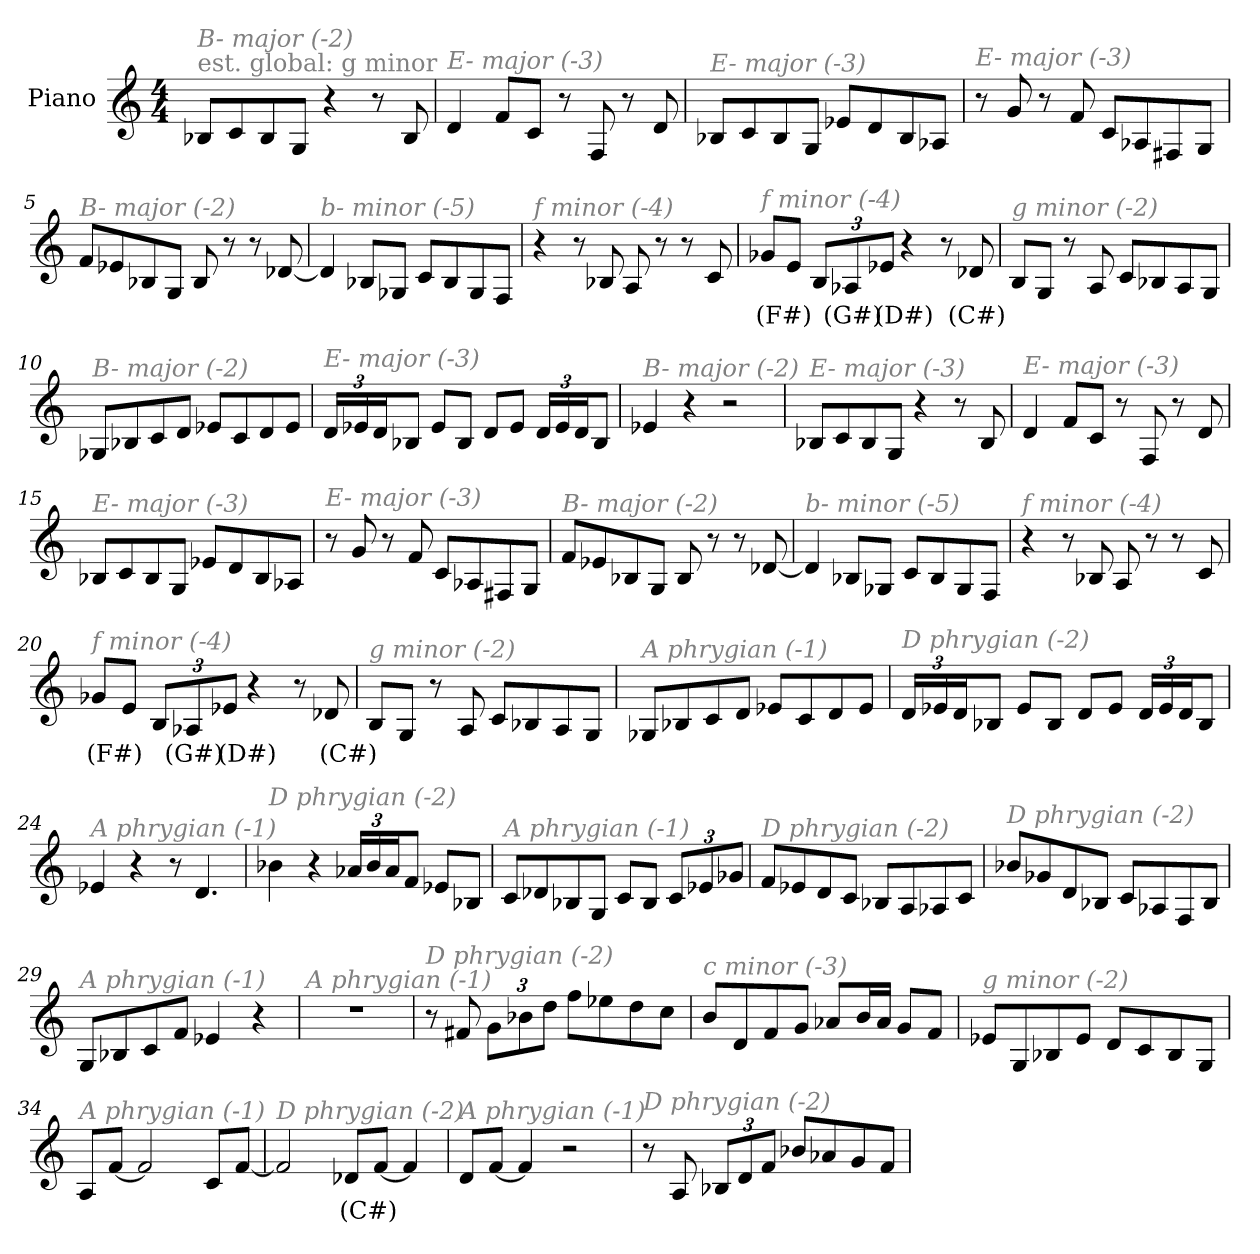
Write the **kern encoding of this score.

**kern	**text
*part1	*part1
*staff1	*staff1
*I"Piano	*
*I'Pno	*
*clefG2	*
*k[]	*
*M4/4	*
*MM240	*
=1	=1
!LO:TX:a:color=#808080:t=est. global&colon; g minor	!
!LO:TX:i:color=#808080:t=B- major (-2)	!
8B-X/L	.
8c/	.
8B-/	.
8G/J	.
4r	.
8r	.
8B-/	.
=2	=2
!LO:TX:i:color=#808080:t=E- major (-3)	!
4d/	.
8f/L	.
8c/J	.
8r	.
8F/	.
8r	.
8d/	.
=3	=3
!LO:TX:i:color=#808080:t=E- major (-3)	!
8B-X/L	.
8c/	.
8B-/	.
8G/J	.
8e-X/L	.
8d/	.
8B-/	.
8A-X/J	.
=4	=4
!LO:TX:i:color=#808080:t=E- major (-3)	!
8r	.
8g/	.
8r	.
8f/	.
8c/L	.
8A-X/	.
8F#X/	.
8G/J	.
!!LO:LB:g=z
=5	=5
!LO:TX:i:color=#808080:t=B- major (-2)	!
8f/L	.
8e-X/	.
8B-X/	.
8G/J	.
8B-/	.
8r	.
8r	.
[8d-X/	.
=6	=6
!LO:TX:i:color=#808080:t=b- minor (-5)	!
4d-/]	.
8B-X/L	.
8G-X/J	.
8c/L	.
8B-/	.
8G-/	.
8F/J	.
=7	=7
!LO:TX:i:color=#808080:t=f minor (-4)	!
4r	.
8r	.
8B-X/	.
8A/	.
8r	.
8r	.
8c/	.
=8	=8
!LO:TX:i:color=#808080:t=f minor (-4)	!
8g-Xi/L	(F#)
8e/J	.
*Xbrackettup	*
12B/L	.
12A-Xi/	(G#)
12e-Xi/J	(D#)
4r	.
8r	.
8d-Xi/	(C#)
!!LO:LB:g=z
=9	=9
!LO:TX:i:color=#808080:t=g minor (-2)	!
8B/L	.
8G/J	.
8r	.
8A/	.
8c/L	.
8B-X/	.
8A/	.
8G/J	.
=10	=10
!LO:TX:i:color=#808080:t=B- major (-2)	!
8G-X/L	.
8B-X/	.
8c/	.
8d/J	.
8e-X/L	.
8c/	.
8d/	.
8e-/J	.
=11	=11
!LO:TX:i:color=#808080:t=E- major (-3)	!
24d/LL	.
24e-X/	.
24d/J	.
8B-X/J	.
8e-/L	.
8B-/J	.
8d/L	.
8e-/J	.
24d/LL	.
24e-/	.
24d/J	.
8B-/J	.
=12	=12
!LO:TX:i:color=#808080:t=B- major (-2)	!
4e-X/	.
4r	.
2r	.
!!LO:LB:g=z
=13	=13
!LO:TX:i:color=#808080:t=E- major (-3)	!
8B-X/L	.
8c/	.
8B-/	.
8G/J	.
4r	.
8r	.
8B-/	.
=14	=14
!LO:TX:i:color=#808080:t=E- major (-3)	!
4d/	.
8f/L	.
8c/J	.
8r	.
8F/	.
8r	.
8d/	.
=15	=15
!LO:TX:i:color=#808080:t=E- major (-3)	!
8B-X/L	.
8c/	.
8B-/	.
8G/J	.
8e-X/L	.
8d/	.
8B-/	.
8A-X/J	.
=16	=16
!LO:TX:i:color=#808080:t=E- major (-3)	!
8r	.
8g/	.
8r	.
8f/	.
8c/L	.
8A-X/	.
8F#X/	.
8G/J	.
!!LO:LB:g=z
=17	=17
!LO:TX:i:color=#808080:t=B- major (-2)	!
8f/L	.
8e-X/	.
8B-X/	.
8G/J	.
8B-/	.
8r	.
8r	.
[8d-X/	.
=18	=18
!LO:TX:i:color=#808080:t=b- minor (-5)	!
4d-/]	.
8B-X/L	.
8G-X/J	.
8c/L	.
8B-/	.
8G-/	.
8F/J	.
=19	=19
!LO:TX:i:color=#808080:t=f minor (-4)	!
4r	.
8r	.
8B-X/	.
8A/	.
8r	.
8r	.
8c/	.
=20	=20
!LO:TX:i:color=#808080:t=f minor (-4)	!
8g-Xi/L	(F#)
8e/J	.
12B/L	.
12A-Xi/	(G#)
12e-Xi/J	(D#)
4r	.
8r	.
8d-Xi/	(C#)
!!LO:LB:g=z
=21	=21
!LO:TX:i:color=#808080:t=g minor (-2)	!
8B/L	.
8G/J	.
8r	.
8A/	.
8c/L	.
8B-X/	.
8A/	.
8G/J	.
=22	=22
!LO:TX:i:color=#808080:t=A phrygian (-1)	!
8G-X/L	.
8B-X/	.
8c/	.
8d/J	.
8e-X/L	.
8c/	.
8d/	.
8e-/J	.
=23	=23
!LO:TX:i:color=#808080:t=D phrygian (-2)	!
24d/LL	.
24e-X/	.
24d/J	.
8B-X/J	.
8e-/L	.
8B-/J	.
8d/L	.
8e-/J	.
24d/LL	.
24e-/	.
24d/J	.
8B-/J	.
=24	=24
!LO:TX:i:color=#808080:t=A phrygian (-1)	!
4e-X/	.
4r	.
8r	.
4.d/	.
!!LO:LB:g=z
=25	=25
!LO:TX:i:color=#808080:t=D phrygian (-2)	!
4b-X\	.
4r	.
24a-X/LL	.
24b-/	.
24a-/J	.
8f/J	.
8e-X/L	.
8B-X/J	.
=26	=26
!LO:TX:i:color=#808080:t=A phrygian (-1)	!
8c/L	.
8d-X/	.
8B-X/	.
8G/J	.
8c/L	.
8B-/J	.
12c/L	.
12e-X/	.
12g-X/J	.
=27	=27
!LO:TX:i:color=#808080:t=D phrygian (-2)	!
8f/L	.
8e-X/	.
8d/	.
8c/J	.
8B-X/L	.
8A/	.
8A-X/	.
8c/J	.
=28	=28
!LO:TX:i:color=#808080:t=D phrygian (-2)	!
8b-X/L	.
8g-X/	.
8d/	.
8B-X/J	.
8c/L	.
8A-X/	.
8F/	.
8B-/J	.
!!LO:LB:g=z
=29	=29
!LO:TX:i:color=#808080:t=A phrygian (-1)	!
8G/L	.
8B-X/	.
8c/	.
8f/J	.
4e-X/	.
4r	.
=30	=30
!LO:TX:i:color=#808080:t=A phrygian (-1)	!
1r	.
=31	=31
!LO:TX:i:color=#808080:t=D phrygian (-2)	!
8r	.
8f#X/	.
12g\L	.
12b-X\	.
12dd\J	.
8ff\L	.
8ee-X\	.
8dd\	.
8cc\J	.
=32	=32
!LO:TX:i:color=#808080:t=c minor (-3)	!
8b/L	.
8d/	.
8f/	.
8g/J	.
8a-X/L	.
16b/L	.
16a-/JJ	.
8g/L	.
8f/J	.
!!LO:LB:g=z
=33	=33
!LO:TX:i:color=#808080:t=g minor (-2)	!
8e-X/L	.
8G/	.
8B-X/	.
8e-/J	.
8d/L	.
8c/	.
8B-/	.
8G/J	.
=34	=34
!LO:TX:i:color=#808080:t=A phrygian (-1)	!
8A/L	.
[8f/J	.
2f/]	.
8c/L	.
[8f/J	.
=35	=35
!LO:TX:i:color=#808080:t=D phrygian (-2)	!
2f/]	.
8d-Xi/L	(C#)
[8f/J	.
4f/]	.
=36	=36
!LO:TX:i:color=#808080:t=A phrygian (-1)	!
8d/L	.
[8f/J	.
4f/]	.
2r	.
=37	=37
!LO:TX:i:color=#808080:t=D phrygian (-2)	!
8r	.
8A/	.
12B-X/L	.
12d/	.
12f/J	.
8b-X/L	.
8a-X/	.
8g/	.
8f/J	.
=	=
*-	*-
